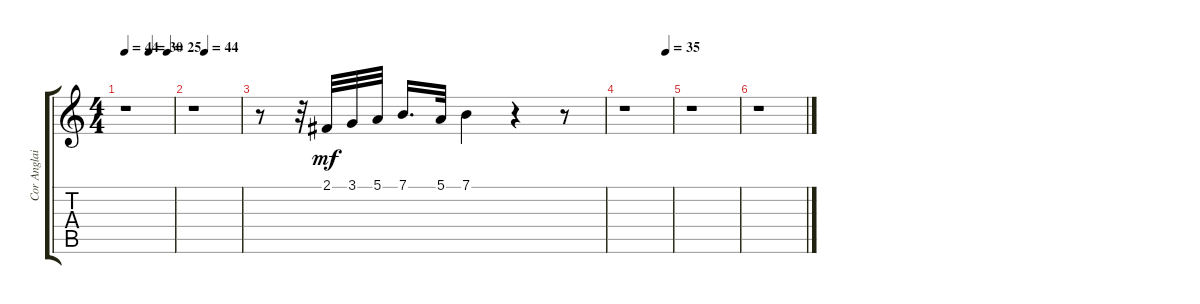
\track ("Cor Anglais" "Cor Anglai") {instrument englishhorn}
\staff {score tabs}
\tuning (E4 B3 G3 D3 A2 E2) {hide}
\ts (4 4)
\tempo 44
\tempo (30 0.5)
\tempo (25 0.875)
\clef g2
\ks c
r.1{dy f} |
\tempo (44 0.25)
r.1 |
r.8 r.32 2.1.32{dy mf} 3.1.32 5.1.32 7.1.16{d} 5.1.32 7.1.4 r.4 r.8 |
\tempo (35 0.875)
r.1 |
r.1 |
r.1
